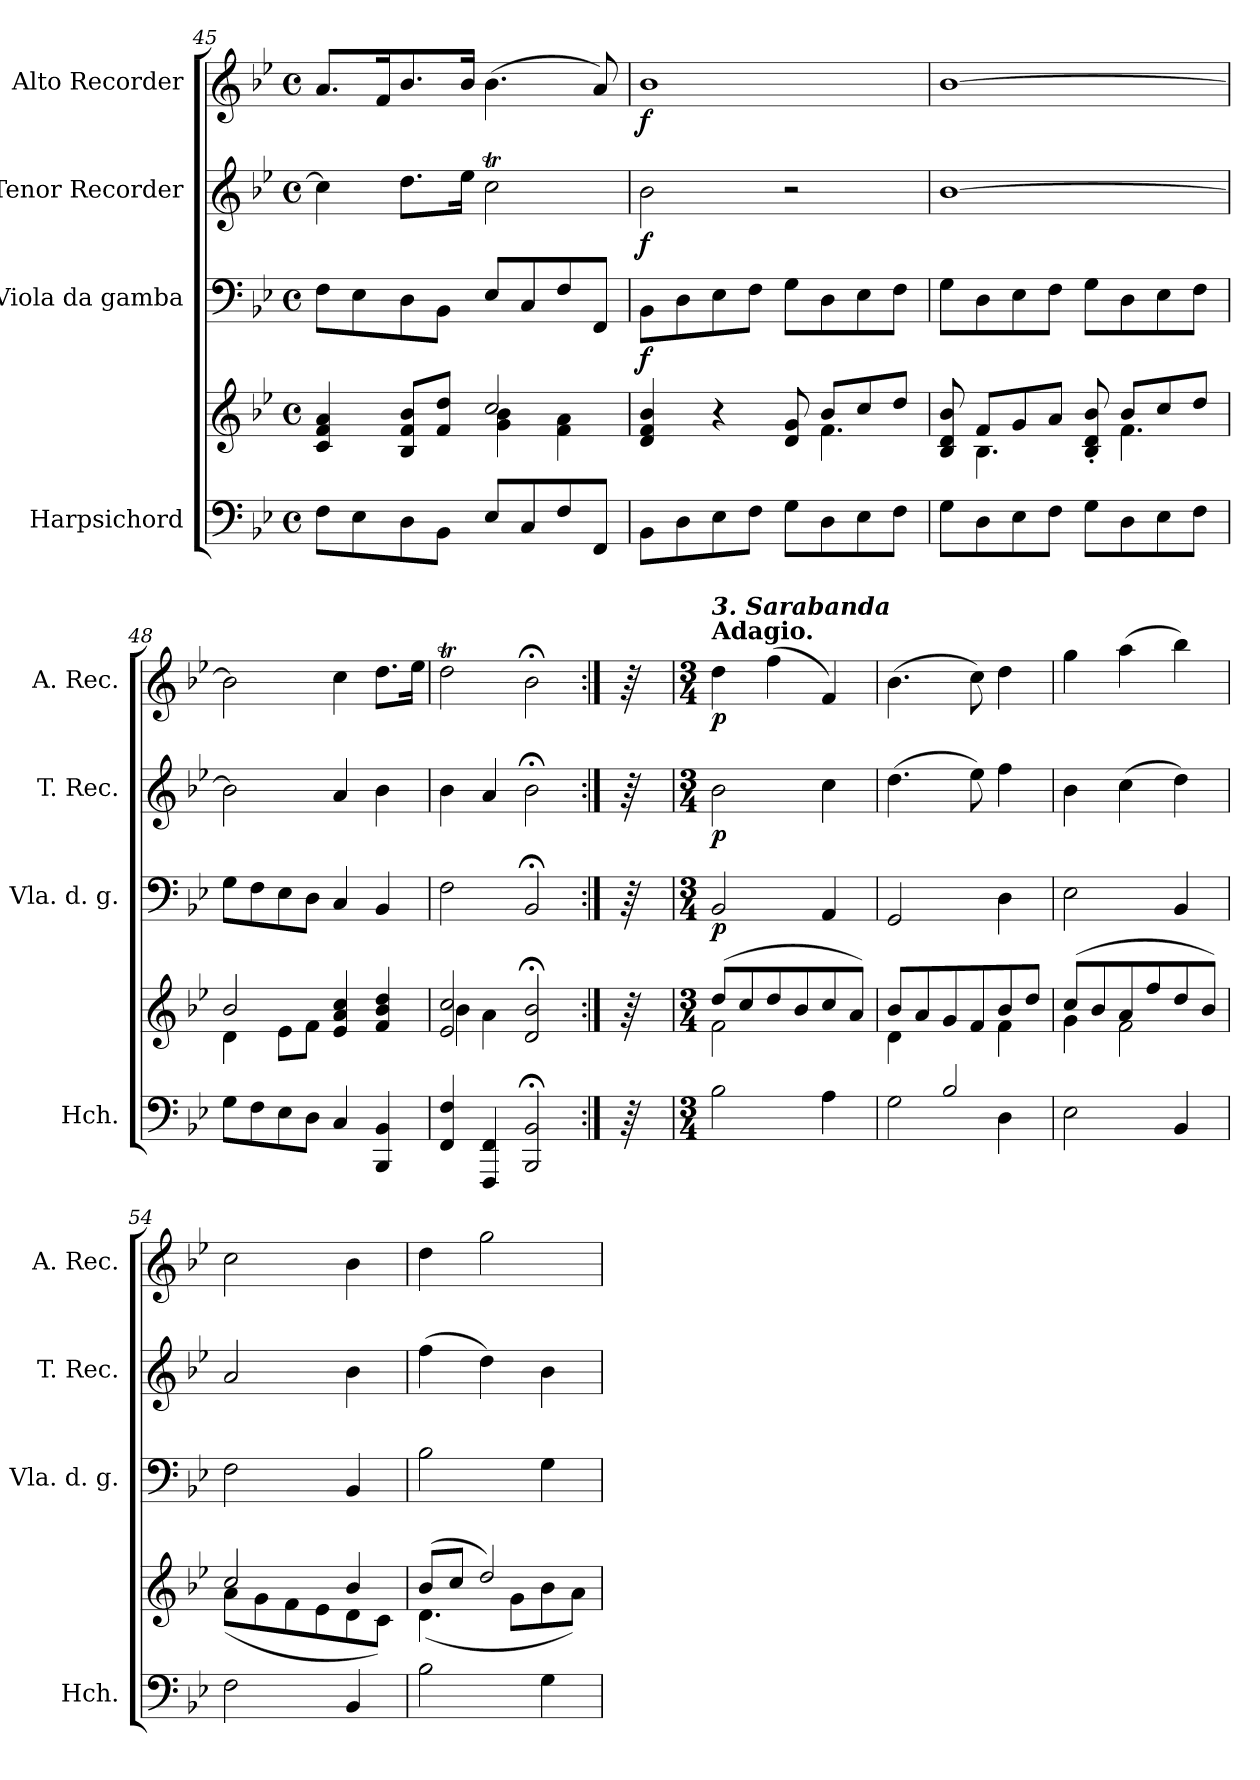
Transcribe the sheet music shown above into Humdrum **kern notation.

**kern	**kern	**kern	**dynam	**kern	**dynam	**kern	**dynam
*part4	*part4	*part3	*part3	*part2	*part2	*part1	*part1
*staff5	*staff4	*staff3	*staff3	*staff2	*staff2	*staff1	*staff1
*I"Harpsichord	*	*I"Viola da gamba	*	*I"Tenor Recorder	*	*I"Alto Recorder	*
*I'Hch.	*	*I'Vla. d. g.	*	*I'T. Rec.	*	*I'A. Rec.	*
!!LO:PB:g=z
*clefF4	*clefG2	*clefF4	*	*clefG2	*	*clefG2	*
*k[b-e-]	*k[b-e-]	*k[b-e-]	*	*k[b-e-]	*	*k[b-e-]	*
*M4/4	*M4/4	*M4/4	*	*M4/4	*	*M4/4	*
*met(c)	*met(c)	*met(c)	*	*met(c)	*	*met(c)	*
=45	=45	=45	=45	=45	=45	=45	=45
*	*^	*	*	*	*	*	*
8F\L	4c/ 4f/ 4a/	2ryy	8F\L	.	4cc\]	.	8.a/L	.
8E-\	.	.	8E-\	.	.	.	.	.
.	.	.	.	.	.	.	16f/K	.
8D\	8B-/ 8f/ 8b-/L	.	8D\	.	8.dd\L	.	8.b-/	.
8BB-\J	8f/ 8dd/J	.	8BB-\J	.	.	.	.	.
.	.	.	.	.	16ee-\Jk	.	16b-/Jk	.
8E-/L	2cc/	4g\ 4b-\	8E-/L	.	2ccT\	.	(4.b-\	.
8C/	.	.	8C/	.	.	.	.	.
8F/	.	4f\ 4a\	8F/	.	.	.	.	.
8FF/J	.	.	8FF/J	.	.	.	8a/)	.
=46	=46	=46	=46	=46	=46	=46	=46	=46
!	!	!	!	!LO:DY:b	!	!LO:DY:b	!	!LO:DY:b
8BB-\L	4d/ 4f/ 4b-/	8ryy	8BB-\L	f	2b-\	f	1b-	f
*	*v	*v	*	*	*	*	*	*
8D\	.	8D\	.	.	.	.	.
8E-\	4r	8E-\	.	.	.	.	.
8F\J	.	8F\J	.	.	.	.	.
8G\L	8d/ 8g/	8G\L	.	2r	.	.	.
*	*^	*	*	*	*	*	*
8D\	8b-/L	4.f\	8D\	.	.	.	.	.
8E-\	8cc/	.	8E-\	.	.	.	.	.
8F\J	8dd/J	.	8F\J	.	.	.	.	.
=47	=47	=47	=47	=47	=47	=47	=47	=47
8G\L	8B-/ 8d/ 8b-/	8ryy	8G\L	.	[1b-	.	[1b-	.
8D\	8f/L	4.B-\	8D\	.	.	.	.	.
8E-\	8g/	.	8E-\	.	.	.	.	.
8F\J	8a/J	.	8F\J	.	.	.	.	.
8G\L	8B-/' 8d/' 8b-/'	8ryy	8G\L	.	.	.	.	.
8D\	8b-/L	4.f\	8D\	.	.	.	.	.
8E-\	8cc/	.	8E-\	.	.	.	.	.
8F\J	8dd/J	.	8F\J	.	.	.	.	.
=48	=48	=48	=48	=48	=48	=48	=48	=48
8G\L	2b-/	4d\	8G\L	.	2b-\]	.	2b-\]	.
8F\	.	.	8F\	.	.	.	.	.
8E-\	.	8e-\L	8E-\	.	.	.	.	.
8D\J	.	8f\J	8D\J	.	.	.	.	.
4C/	4e-/ 4a/ 4cc/	2ryy	4C/	.	4a/	.	4cc\	.
4BBB-/ 4BB-/	4f/ 4b-/ 4dd/	.	4BB-/	.	4b-\	.	8.dd\L	.
.	.	.	.	.	.	.	16ee-\Jk	.
=49	=49	=49	=49	=49	=49	=49	=49	=49
4FF/ 4F/	2e-/ 2cc/	4b-\	2F\	.	4b-\	.	2ddt\	.
4FFF/ 4FF/	.	4a\	.	.	4a/	.	.	.
2BBB-/;< 2BB-/;<	2d/;< 2b-/;<	2ryy	2BB-;</	.	2b-;<\	.	2b-;<\	.
*	*v	*v	*	*	*	*	*	*
=50:|!	=50:|!	=50:|!	=50:|!	=50:|!	=50:|!	=50:|!	=50:|!
64r	64r	64r	.	64r	.	64r	.
!!LO:LB:g=z
=51	=51	=51	=51	=51	=51	=51	=51
*M3/4	*M3/4	*M3/4	*	*M3/4	*	*M3/4	*
*	*	*	*	*	*	*MM60	*
*	*^	*	*	*	*	*	*
!	!	!	!	!	!	!	!LO:TX:a:B:t=Adagio.	!
!	!	!	!	!	!	!	!LO:TX:a:Bi:t=3. Sarabanda	!
!	!	!	!	!LO:DY:b	!	!LO:DY:b	!	!LO:DY:b
2B-\	(>8dd/L	2f\	2BB-/	p	2b-\	p	4dd\	p
.	8cc/	.	.	.	.	.	.	.
.	8dd/	.	.	.	.	.	(4ff\	.
.	8b-/	.	.	.	.	.	.	.
4A\	8cc/	4ryy	4AA/	.	4cc\	.	4f/)	.
.	8a/J)	.	.	.	.	.	.	.
=52	=52	=52	=52	=52	=52	=52	=52	=52
*^	*	*	*	*	*	*	*	*
2G\	4ryy	8b-/L	4d\	2GG/	.	(4.dd\	.	(4.b-\	.
.	.	8a/	.	.	.	.	.	.	.
.	2B-/	8g/	4ryy	.	.	.	.	.	.
.	.	8f/	.	.	.	8ee-\)	.	8cc\)	.
4D\	.	8b-/	4f\	4D\	.	4ff\	.	4dd\	.
.	.	8dd/J	.	.	.	.	.	.	.
*v	*v	*	*	*	*	*	*	*	*
=53	=53	=53	=53	=53	=53	=53	=53	=53
2E-\	(>8cc/L	4g\	2E-\	.	4b-\	.	4gg\	.
.	8b-/	.	.	.	.	.	.	.
.	8a/	2f\	.	.	(4cc\	.	(4aa\	.
.	8ff/	.	.	.	.	.	.	.
4BB-/	8dd/	.	4BB-/	.	4dd\)	.	4bb-\)	.
.	8b-/J)	.	.	.	.	.	.	.
=54	=54	=54	=54	=54	=54	=54	=54	=54
2F\	2cc/	(8a\L	2F\	.	2a/	.	2cc\	.
.	.	8g\	.	.	.	.	.	.
.	.	8f\	.	.	.	.	.	.
.	.	8e-\	.	.	.	.	.	.
4BB-/	4b-/	8d\	4BB-/	.	4b-\	.	4b-\	.
.	.	8c\J)	.	.	.	.	.	.
=55	=55	=55	=55	=55	=55	=55	=55	=55
2B-\	(>8b-/L	(4.d\	2B-\	.	(4ff\	.	4dd\	.
.	8cc/J	.	.	.	.	.	.	.
.	2dd/)	.	.	.	4dd\)	.	2gg\	.
.	.	8g\L	.	.	.	.	.	.
4G\	.	8b-\	4G\	.	4b-\	.	.	.
.	.	8a\J)	.	.	.	.	.	.
*	*v	*v	*	*	*	*	*	*
=	=	=	=	=	=	=	=
*-	*-	*-	*-	*-	*-	*-	*-
